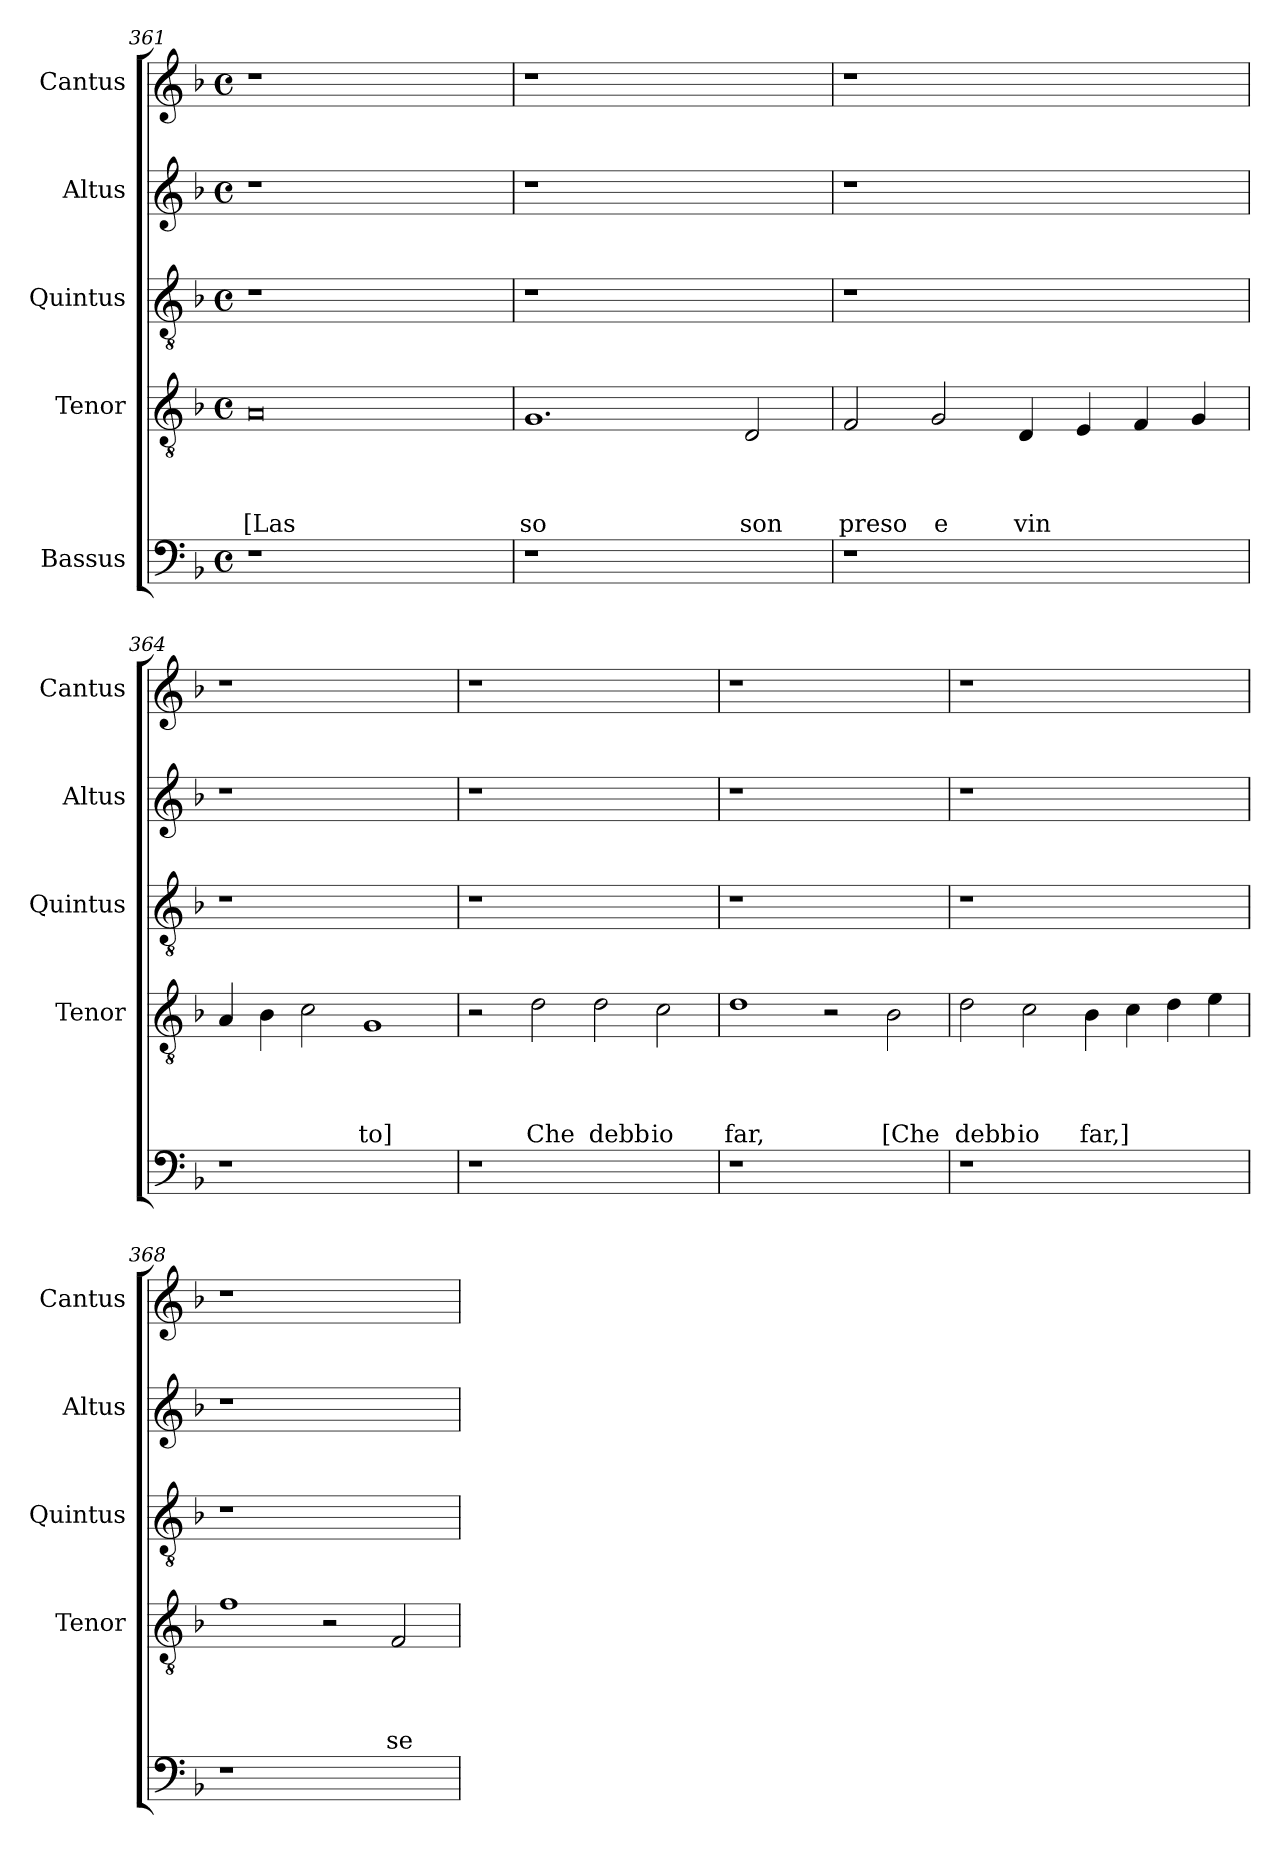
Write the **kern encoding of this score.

**kern	**kern	**text	**text	**text	**text	**kern	**kern	**kern
*part5	*part4	*part4	*part4	*part4	*part4	*part3	*part2	*part1
*staff5	*staff4	*staff4	*staff4	*staff4	*staff4	*staff3	*staff2	*staff1
*I"Bassus	*I"Tenor	*	*	*	*	*I"Quintus	*I"Altus	*I"Cantus
*	*I'Tenor	*	*	*	*	*I'Quintus	*I'Altus	*I'Cantus
*clefF4	*clefGv2	*	*	*	*	*clefGv2	*clefG2	*clefG2
*k[b-]	*k[b-]	*	*	*	*	*k[b-]	*k[b-]	*k[b-]
*F:	*F:	*	*	*	*	*F:	*F:	*F:
*M4/4	*M4/4	*	*	*	*	*M4/4	*M4/4	*M4/4
*met(c)	*met(c)	*	*	*	*	*met(c)	*met(c)	*met(c)
=361	=361	=361	=361	=361	=361	=361	=361	=361
!	!	!	!	!	!LO:LY:b	!	!	!
1r	0A	.	.	.	[Las	1r	1r	1r
1ryy	.	.	.	.	.	1ryy	1ryy	1ryy
=362	=362	=362	=362	=362	=362	=362	=362	=362
!	!	!	!	!	!LO:LY:b	!	!	!
1r	1.G	.	.	.	so	1r	1r	1r
1ryy	.	.	.	.	.	1ryy	1ryy	1ryy
!	!	!	!	!	!LO:LY:b	!	!	!
.	2D/	.	.	.	son	.	.	.
=363	=363	=363	=363	=363	=363	=363	=363	=363
!	!	!	!	!	!LO:LY:b	!	!	!
1r	2F/	.	.	.	preso	1r	1r	1r
!	!	!	!	!	!LO:LY:b	!	!	!
.	2G/	.	.	.	e	.	.	.
!	!	!	!	!	!LO:LY:b	!	!	!
1ryy	4D/	.	.	.	vin	1ryy	1ryy	1ryy
.	4E/	.	.	.	.	.	.	.
.	4F/	.	.	.	.	.	.	.
.	4G/	.	.	.	.	.	.	.
=364	=364	=364	=364	=364	=364	=364	=364	=364
1r	4A/	.	.	.	.	1r	1r	1r
.	4B-\	.	.	.	.	.	.	.
.	2c\	.	.	.	.	.	.	.
!	!	!	!	!	!LO:LY:b	!	!	!
1ryy	1G	.	.	.	to]	1ryy	1ryy	1ryy
=365	=365	=365	=365	=365	=365	=365	=365	=365
1r	2r	.	.	.	.	1r	1r	1r
!	!	!	!	!	!LO:LY:b	!	!	!
.	2d\	.	.	.	Che	.	.	.
!	!	!	!	!	!LO:LY:b	!	!	!
1ryy	2d\	.	.	.	debb	1ryy	1ryy	1ryy
!	!	!	!	!	!LO:LY:b	!	!	!
.	2c\	.	.	.	io	.	.	.
=366	=366	=366	=366	=366	=366	=366	=366	=366
!	!	!	!	!	!LO:LY:b	!	!	!
1r	1d	.	.	.	far,	1r	1r	1r
1ryy	2r	.	.	.	.	1ryy	1ryy	1ryy
!	!	!	!	!	!LO:LY:b	!	!	!
.	2B-\	.	.	.	[Che	.	.	.
!!LO:LB:g=z
=367	=367	=367	=367	=367	=367	=367	=367	=367
!	!	!	!	!	!LO:LY:b	!	!	!
1r	2d\	.	.	.	debb	1r	1r	1r
!	!	!	!	!	!LO:LY:b	!	!	!
.	2c\	.	.	.	io	.	.	.
!	!	!	!	!	!LO:LY:b	!	!	!
1ryy	4B-\	.	.	.	far,]	1ryy	1ryy	1ryy
.	4c\	.	.	.	.	.	.	.
.	4d\	.	.	.	.	.	.	.
.	4e\	.	.	.	.	.	.	.
=368	=368	=368	=368	=368	=368	=368	=368	=368
1r	1f	.	.	.	.	1r	1r	1r
1ryy	2r	.	.	.	.	1ryy	1ryy	1ryy
!	!	!	!	!	!LO:LY:b	!	!	!
.	2F/	.	.	.	se	.	.	.
=	=	=	=	=	=	=	=	=
*-	*-	*-	*-	*-	*-	*-	*-	*-
